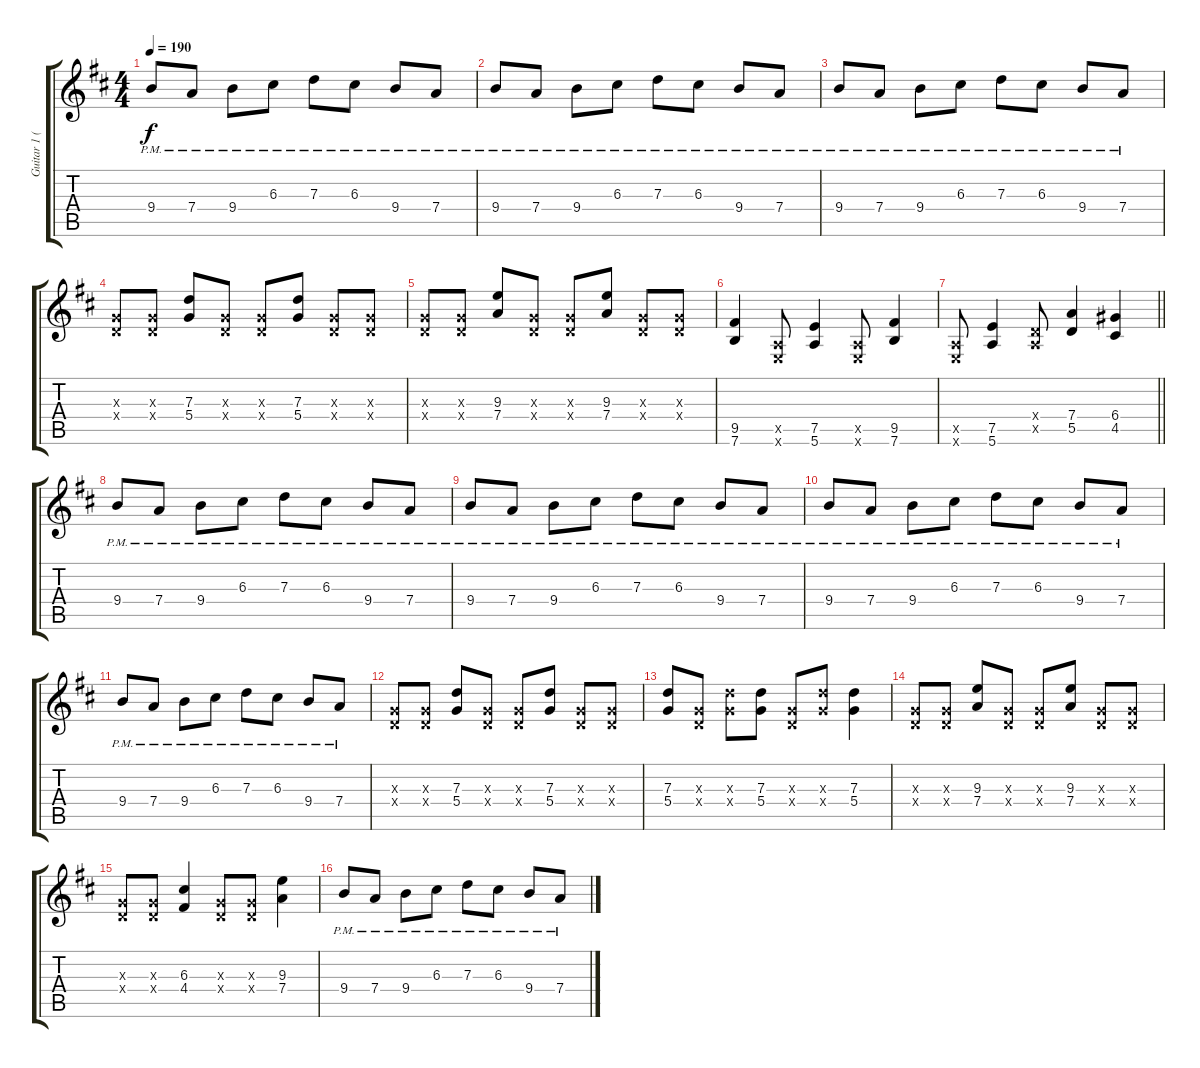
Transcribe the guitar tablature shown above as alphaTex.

\track ("Guitar 1 (Aya)" "Guitar 1 (") {instrument overdrivenguitar}
\staff {score tabs}
\tuning (E4 B3 G3 D3 A2 E2) {hide}
\ts (4 4)
\tempo 190
\clef g2
\ks bminor
9.4{pm}.8{dy f} 7.4{pm}.8 9.4{pm}.8 6.3{pm}.8 7.3{pm}.8 6.3{pm}.8 9.4{pm}.8 7.4{pm}.8 |
9.4{pm}.8 7.4{pm}.8 9.4{pm}.8 6.3{pm}.8 7.3{pm}.8 6.3{pm}.8 9.4{pm}.8 7.4{pm}.8 |
9.4{pm}.8 7.4{pm}.8 9.4{pm}.8 6.3{pm}.8 7.3{pm}.8 6.3{pm}.8 9.4{pm}.8 7.4{pm}.8 |
(0.3{x} 0.4{x}).8 (0.3{x} 0.4{x}).8 (7.3 5.4).8 (0.3{x} 0.4{x}).8 (0.3{x} 0.4{x}).8 (7.3 5.4).8 (0.3{x} 0.4{x}).8 (0.3{x} 0.4{x}).8 |
(0.3{x} 0.4{x}).8 (0.3{x} 0.4{x}).8 (9.3 7.4).8 (0.3{x} 0.4{x}).8 (0.3{x} 0.4{x}).8 (9.3 7.4).8 (0.3{x} 0.4{x}).8 (0.3{x} 0.4{x}).8 |
(9.5 7.6).4 (0.5{x} 0.6{x}).8 (7.5 5.6).4 (0.5{x} 0.6{x}).8 (9.5 7.6).4 |
\barLineRight lightlight
(0.5{x} 0.6{x}).8 (7.5 5.6).4 (0.4{x} 0.5{x}).8 (7.4 5.5).4 (6.4 4.5).4 |
9.4{pm}.8 7.4{pm}.8 9.4{pm}.8 6.3{pm}.8 7.3{pm}.8 6.3{pm}.8 9.4{pm}.8 7.4{pm}.8 |
9.4{pm}.8 7.4{pm}.8 9.4{pm}.8 6.3{pm}.8 7.3{pm}.8 6.3{pm}.8 9.4{pm}.8 7.4{pm}.8 |
9.4{pm}.8 7.4{pm}.8 9.4{pm}.8 6.3{pm}.8 7.3{pm}.8 6.3{pm}.8 9.4{pm}.8 7.4{pm}.8 |
9.4{pm}.8 7.4{pm}.8 9.4{pm}.8 6.3{pm}.8 7.3{pm}.8 6.3{pm}.8 9.4{pm}.8 7.4{pm}.8 |
(0.3{x} 0.4{x}).8 (0.3{x} 0.4{x}).8 (7.3 5.4).8 (0.3{x} 0.4{x}).8 (0.3{x} 0.4{x}).8 (7.3 5.4).8 (0.3{x} 0.4{x}).8 (0.3{x} 0.4{x}).8 |
(7.3 5.4).8 (0.3{x} 0.4{x}).8 (7.3{x} 5.4{x}).8 (7.3 5.4).8 (0.3{x} 0.4{x}).8 (7.3{x} 5.4{x}).8 (7.3 5.4).4 |
(0.3{x} 0.4{x}).8 (0.3{x} 0.4{x}).8 (9.3 7.4).8 (0.3{x} 0.4{x}).8 (0.3{x} 0.4{x}).8 (9.3 7.4).8 (0.3{x} 0.4{x}).8 (0.3{x} 0.4{x}).8 |
(0.3{x} 0.4{x}).8 (0.3{x} 0.4{x}).8 (6.3 4.4).4 (0.3{x} 0.4{x}).8 (0.3{x} 0.4{x}).8 (9.3 7.4).4 |
9.4{pm}.8 7.4{pm}.8 9.4{pm}.8 6.3{pm}.8 7.3{pm}.8 6.3{pm}.8 9.4{pm}.8 7.4{pm}.8
